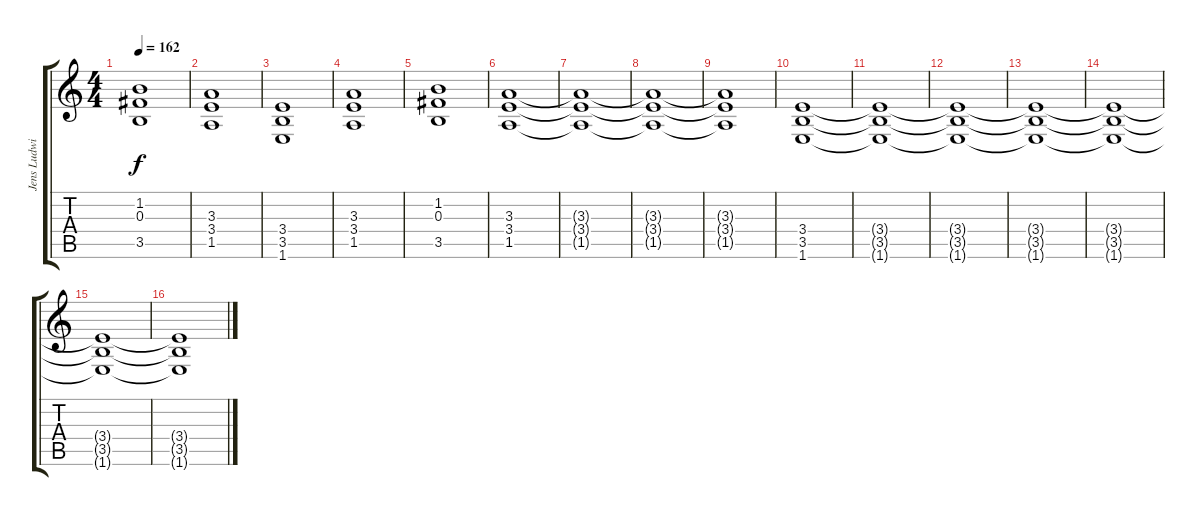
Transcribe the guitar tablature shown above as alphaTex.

\track ("Jens Ludwig" "Jens Ludwi") {instrument distortionguitar}
\staff {score tabs}
\tuning (Eb4 Bb3 Gb3 Db3 Ab2 Eb2) {hide}
\ts (4 4)
\tempo 162
\clef g2
\ks c
(1.2 0.3 3.5).1{dy f} |
(3.3 3.4 1.5).1 |
(3.4 3.5 1.6).1 |
(3.3 3.4 1.5).1 |
(1.2 0.3 3.5).1 |
(3.3 3.4 1.5).1 |
(3.3{t} 3.4{t} 1.5{t}).1 |
(3.3{t} 3.4{t} 1.5{t}).1 |
(3.3{t} 3.4{t} 1.5{t}).1 |
(3.4 3.5 1.6).1 |
(3.4{t} 3.5{t} 1.6{t}).1 |
(3.4{t} 3.5{t} 1.6{t}).1 |
(3.4{t} 3.5{t} 1.6{t}).1 |
(3.4{t} 3.5{t} 1.6{t}).1 |
(3.4{t} 3.5{t} 1.6{t}).1 |
(3.4{t} 3.5{t} 1.6{t}).1
